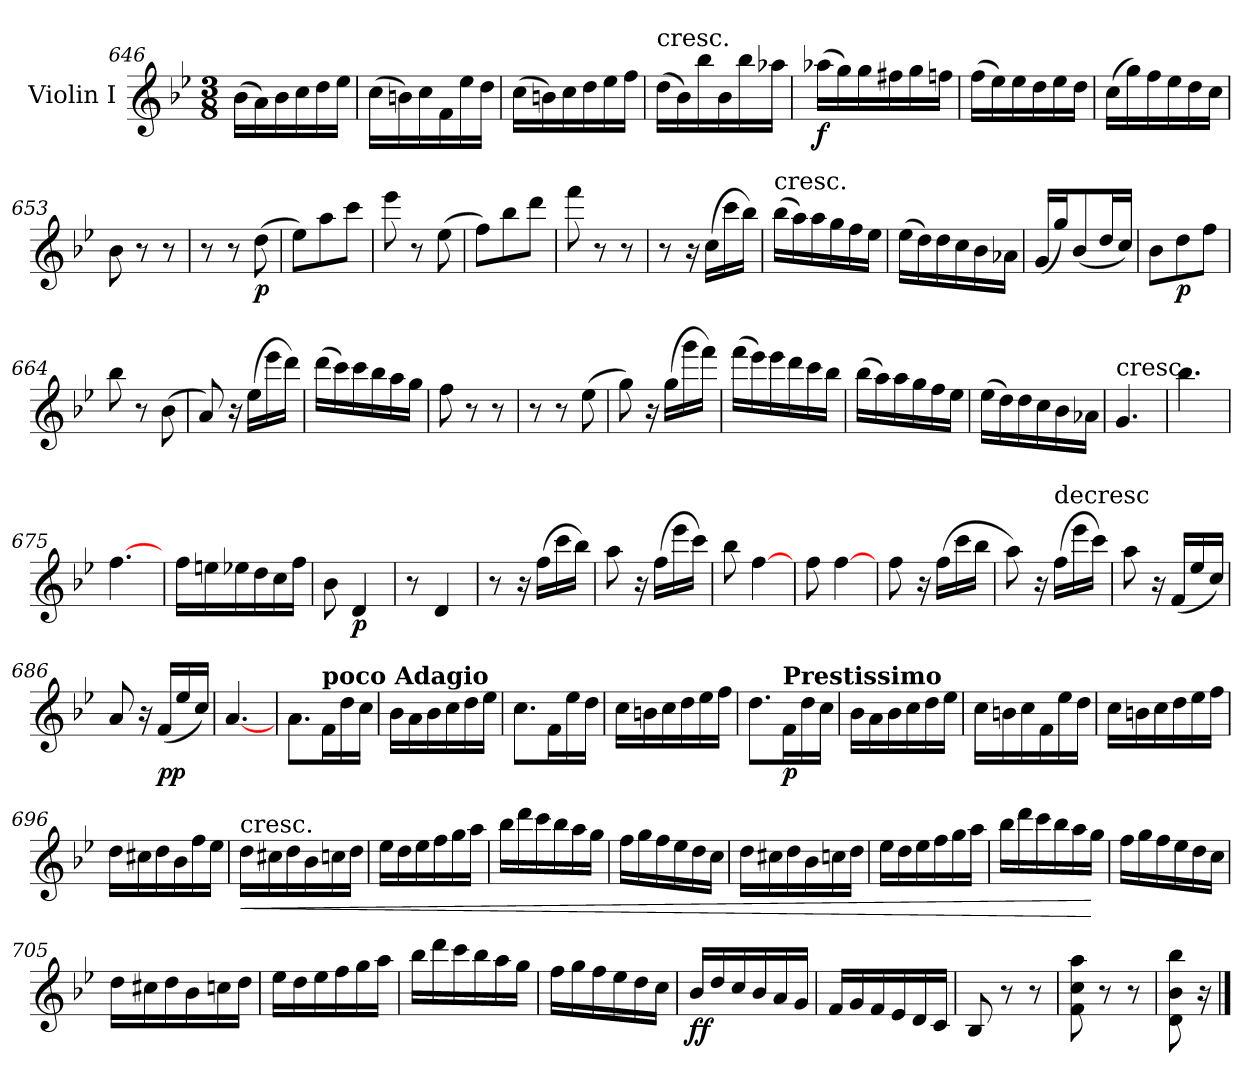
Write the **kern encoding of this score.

**kern	**dynam
*part1	*part1
*staff1	*staff1
*I"Violin I	*
*I'Vln	*
*clefG2	*
*k[b-e-]	*
*B-:	*
*M3/8	*
=646	=646
(16b-\LL	.
16a\)	.
16b-\	.
16cc\	.
16dd\	.
16ee-\JJ	.
=647	=647
(16cc\LL	.
16bn\)	.
16cc\	.
16f\	.
16ee-\	.
16dd\JJ	.
=648	=648
(16cc\LL	.
16bn\)	.
16cc\	.
16dd\	.
16ee-\	.
16ff\JJ	.
=649	=649
!LO:TX:a:t=cresc.	!
(16dd\LL	.
16b-\)	.
16bb-\	.
16b-\	.
16bb-\	.
16aa-X\JJ	.
=650	=650
(16aa-X\LL	f
16gg\)	.
16gg\	.
16ff#X\	.
16gg\	.
16ffn\JJ	.
=651	=651
(16ff\LL	.
16ee-\)	.
16ee-\	.
16dd\	.
16ee-\	.
16dd\JJ	.
=652	=652
(16cc\LL	.
16gg\)	.
16ff\	.
16ee-\	.
16dd\	.
16cc\JJ	.
=653	=653
8b-	.
8r	.
8r	.
=654	=654
8r	.
8r	.
(8dd	p
=655	=655
8ee-\L)	.
8aa\	.
8ccc\J	.
=656	=656
8eee-	.
8r	.
(8ee-	.
=657	=657
8ff\L)	.
8bb-\	.
8ddd\J	.
=658	=658
8fff	.
8r	.
8r	.
=659	=659
8r	.
16r	.
(16cc\LL	.
16ccc\	.
16bb-\JJ)	.
=660	=660
!LO:TX:a:t=cresc.	!
(16bb-\LL	.
16aa\)	.
16aa\	.
16gg\	.
16ff\	.
16ee-\JJ	.
=661	=661
(16ee-\LL	.
16dd\)	.
16dd\	.
16cc\	.
16b-\	.
16a-X\JJ	.
=662	=662
(16g/LL	.
16gg/J)	.
(8b-/	.
16dd/L	.
16cc/JJ)	.
=663	=663
8b-\L	.
8dd\	p
8ff\J	.
=664	=664
8bb-	.
8r	.
(8b-	.
=665	=665
8a)	.
16r	.
(16ee-\LL	.
16eee-\	.
16ddd\JJ)	.
=666	=666
(16ddd\LL	.
16ccc\)	.
16ccc\	.
16bb-\	.
16aa\	.
16gg\JJ	.
=667	=667
8ff	.
8r	.
8r	.
=668	=668
8r	.
8r	.
(8ee-	.
=669	=669
8gg)	.
16r	.
(16gg\LL	.
16ggg\	.
16fff\JJ)	.
=670	=670
(16fff\LL	.
16eee-\)	.
16eee-\	.
16ddd\	.
16ccc\	.
16bb-\JJ	.
=671	=671
(16bb-\LL	.
16aa\)	.
16aa\	.
16gg\	.
16ff\	.
16ee-\JJ	.
=672	=672
(16ee-\LL	.
16dd\)	.
16dd\	.
16cc\	.
16b-\	.
16a-X\JJ	.
=673	=673
!LO:TX:a:t=cresc.	!
4.g	.
=674	=674
4.bb-	.
=675	=675
[4.ff	.
=676	=676
16ff\LL	.
16een\	.
16ee-X\	.
16dd\	.
16cc\	.
16ff\JJ	.
=677	=677
8b-	.
4d	p
=678	=678
8r	.
4d	.
=679	=679
8r	.
16r	.
(16ff\LL	.
16ccc\	.
16bb-\JJ)	.
=680	=680
8aa	.
16r	.
(16ff\LL	.
16eee-\	.
16ccc\JJ)	.
=681	=681
8bb-	.
[4ff	.
=682	=682
8ff	.
[4ff	.
=683	=683
8ff	.
16r	.
(16ff\LL	.
16ccc\	.
16bb-\JJ	.
=684	=684
8aa)	.
16r	.
!LO:TX:a:t=decresc	!
(16ff\LL	.
16eee-\	.
16ccc\JJ)	.
=685	=685
8aa	.
16r	.
(16f/LL	.
16ee-/	.
16cc/JJ)	.
=686	=686
8a	.
16r	.
(16f/LL	pp
16ee-/	.
16cc/JJ)	.
=687	=687
[4.a	.
=688	=688
8.a\L	.
!LO:TX:a:B:t=poco Adagio	!
16f\L	.
16dd\	.
16cc\JJ	.
=689	=689
16b-\LL	.
16a\	.
16b-\	.
16cc\	.
16dd\	.
16ee-\JJ	.
=690	=690
8.cc\L	.
16f\L	.
16ee-\	.
16dd\JJ	.
=691	=691
16cc\LL	.
16bn\	.
16cc\	.
16dd\	.
16ee-\	.
16ff\JJ	.
=692	=692
8.dd\L	.
!LO:TX:a:B:t=Prestissimo	!
16f\L	p
16dd\	.
16cc\JJ	.
=693	=693
16b-\LL	.
16a\	.
16b-\	.
16cc\	.
16dd\	.
16ee-\JJ	.
=694	=694
16cc\LL	.
16bn\	.
16cc\	.
16f\	.
16ee-\	.
16dd\JJ	.
=695	=695
16cc\LL	.
16bn\	.
16cc\	.
16dd\	.
16ee-\	.
16ff\JJ	.
=696	=696
16dd\LL	.
16cc#X\	.
16dd\	.
16b-\	.
16ff\	.
16ee-\JJ	.
=697	=697
!LO:TX:a:t=cresc.	!
!	!LO:HP:b
16dd\LL	<
16cc#X\	.
16dd\	.
16b-\	.
16ccn\	.
16dd\JJ	.
=698	=698
16ee-\LL	.
16dd\	.
16ee-\	.
16ff\	.
16gg\	.
16aa\JJ	.
=699	=699
16bb-\LL	.
16ddd\	.
16ccc\	.
16bb-\	.
16aa\	.
16gg\JJ	.
=700	=700
16ff\LL	.
16gg\	.
16ff\	.
16ee-\	.
16dd\	.
16cc\JJ	.
=701	=701
16dd\LL	.
16cc#X\	.
16dd\	.
16b-\	.
16ccn\	.
16dd\JJ	.
=702	=702
16ee-\LL	.
16dd\	.
16ee-\	.
16ff\	.
16gg\	.
16aa\JJ	.
=703	=703
16bb-\LL	.
16ddd\	.
16ccc\	.
16bb-\	.
16aa\	.
16gg\JJ	[
=704	=704
16ff\LL	.
16gg\	.
16ff\	.
16ee-\	.
16dd\	.
16cc\JJ	.
=705	=705
16dd\LL	.
16cc#X\	.
16dd\	.
16b-\	.
16ccn\	.
16dd\JJ	.
=706	=706
16ee-\LL	.
16dd\	.
16ee-\	.
16ff\	.
16gg\	.
16aa\JJ	.
=707	=707
16bb-\LL	.
16ddd\	.
16ccc\	.
16bb-\	.
16aa\	.
16gg\JJ	.
=708	=708
16ff\LL	.
16gg\	.
16ff\	.
16ee-\	.
16dd\	.
16cc\JJ	.
=709	=709
16b-/LL	ff
16dd/	.
16cc/	.
16b-/	.
16a/	.
16g/JJ	.
=710	=710
16f/LL	.
16g/	.
16f/	.
16e-/	.
16d/	.
16c/JJ	.
=711	=711
8B-	.
8r	.
8r	.
=712	=712
8f 8cc 8aa	.
8r	.
8r	.
=713	=713
8d 8b- 8bb-	.
16r	.
==	==
*-	*-
